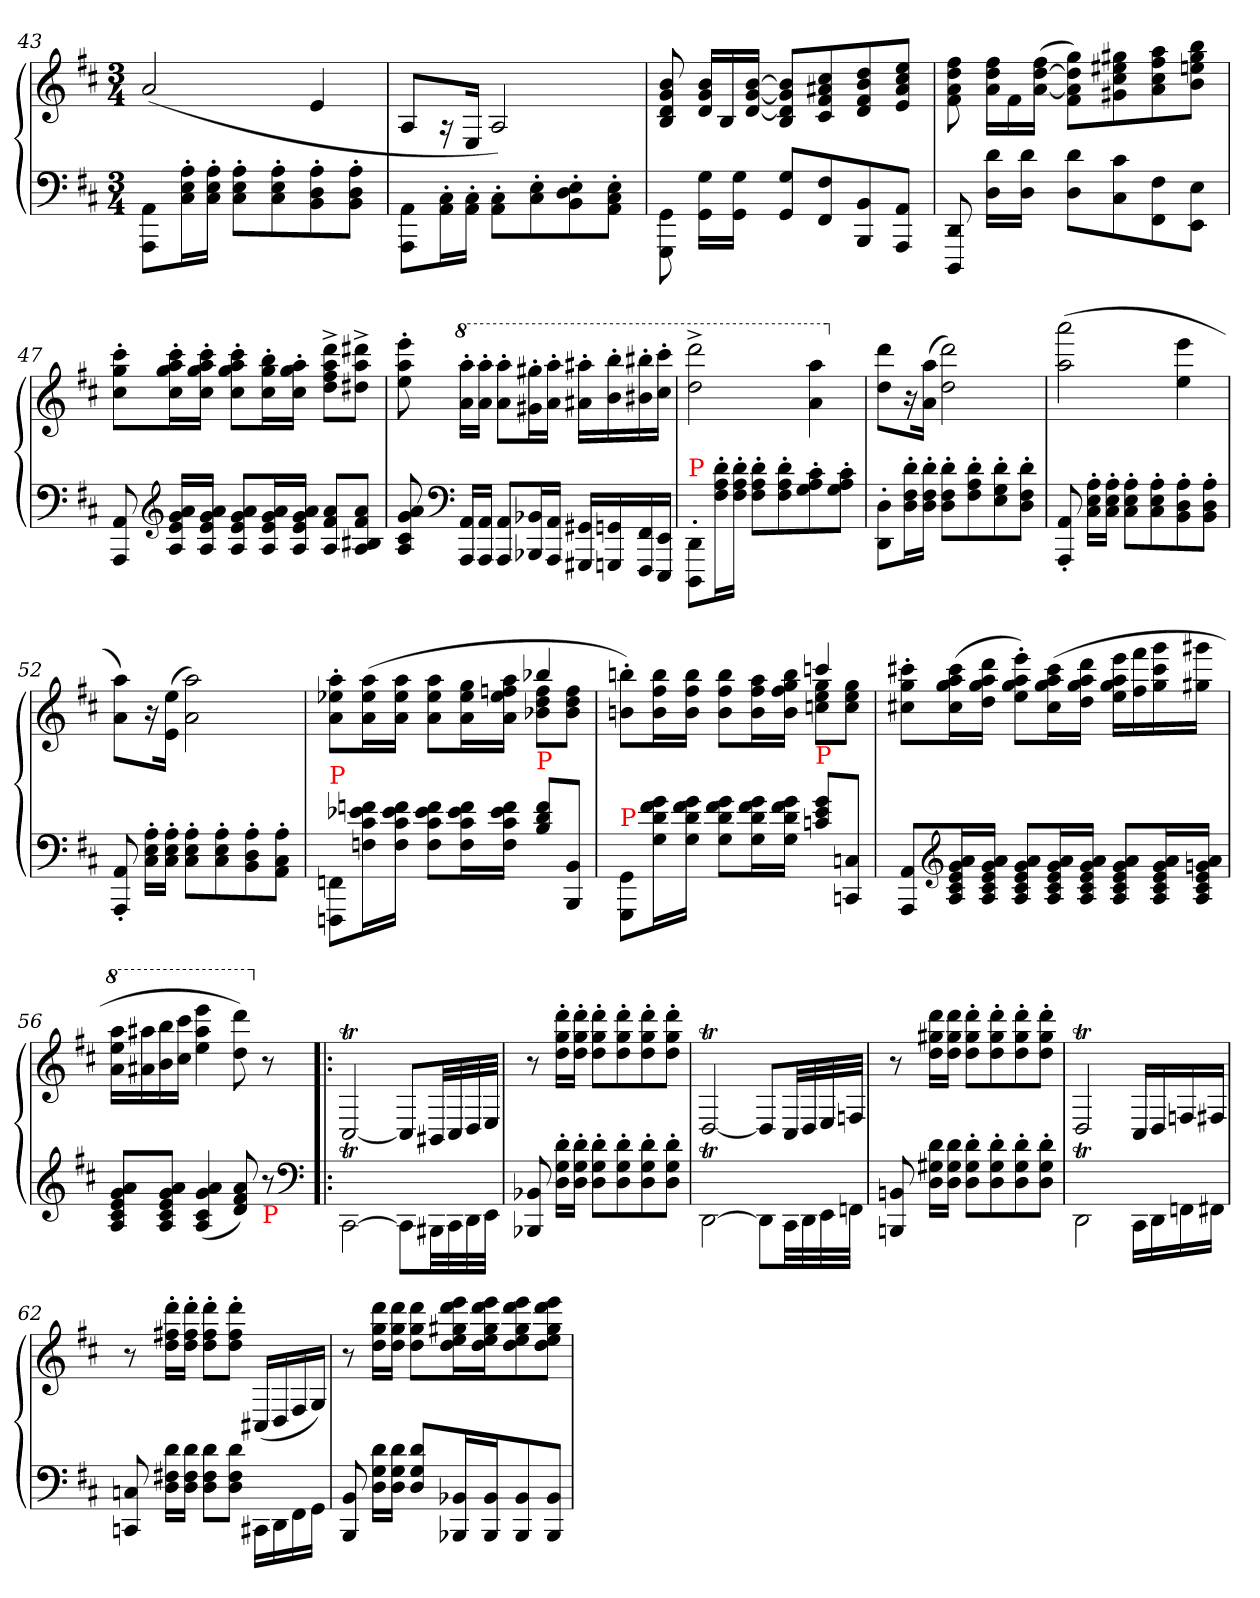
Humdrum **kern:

**kern	**kern
*part1	*part1
*staff2	*staff1
*clefF4	*clefG2
*k[f#c#]	*k[f#c#]
*M3/4	*M3/4
=43	=43
8AA\ 8AAA\L	(>2a
16A'\ 16E'\ 16C#'\L	.
16A'\ 16E'\ 16C#'\JJ	.
8A' 8E' 8C#'L	.
8A' 8E' 8C#'	.
8A' 8D' 8BB'	4e
8A' 8D' 8BB'J	.
=44	=44
8AA\ 8AAA\L	8A/L
16C#' 16AA'L	16rA
16C#'\ 16AA'\JJ	16E/Jk
8C#'\ 8AA'\L	2A/)
8E'\ 8C#'\	.
8E'\ 8D'\ 8BB'\	.
8E'\ 8C#'\ 8AA'\J	.
=45	=45
8GG\ 8GGG\	8b/ 8g/ 8d/ 8B/
*	*Xtuplet
16G\ 16GG\LL	24b 24g 24dLL
.	24B
16G 16GGJJ	.
.	[24b [24g [24dJJ
8G 8GGL	8b] 8g] 8d] 8BL
8F# 8FF#	8cc# 8a#X 8f# 8c#
8BB 8BBB	8dd 8b 8f# 8d
8AA 8AAAJ	8ee 8cc# 8a# 8eJ
=46	=46
8DD 8DDD	8ff# 8dd 8a 8f#
16d 16DLL	24ff# 24dd 24aLL
.	24f#
16d 16DJJ	.
.	(>24ff# [24dd [24aJJ
8d 8DL	8gg 8dd] 8a] 8f#L)
8c# 8C#	8gg#X 8ee#X 8cc# 8g#j
8F# 8FF#	8aa 8ff# 8cc# 8a
8E 8EEJ	8bb 8gg# 8een 8bJ
=47	=47
8AA 8AAA	8ccc#' 8gg' 8cc#'L
*clefG2	*
16a 16g 16e 16ALL	16ccc#' 16aa' 16gg' 16cc#'L
16a 16g 16e 16AJJ	16ccc#' 16aa' 16gg' 16cc#'JJ
8a 8g 8e 8AL	8ccc#' 8aa' 8gg' 8cc#'L
16a 16g 16e 16AL	16bb' 16gg' 16cc#'L
16a 16g 16e 16AJJ	16aa' 16gg' 16cc#'JJ
8a 8f# 8AL	8ddd^ 8aa^ 8ff#^ 8dd^L
8a 8f# 8B#X 8AJ	8ddd#X^ 8aa^ 8dd#X^J
=48	=48
8a 8g 8c# 8A	8eee' 8aa' 8ee'
*clefF4	*
*	*8va
16AA 16AAALL	16aaa' 16aa'LL
16AA 16AAAJJ	16aaa' 16aa'JJ
8AA 8AAAL	8aaa' 8aa'L
16BB-X 16BBB-XL	16ggg#X' 16gg#X'L
16AA 16AAAJJ	16aaa' 16aa'JJ
16GG#X 16GGG#XLL	16aaa#X' 16aa#X'LL
16GGn 16GGGn	16bbb' 16bb'
16FF# 16FFF#	16bbb#X' 16bb#X'
16EE 16EEEJJ	16cccc#' 16ccc#'JJ
=49	=49
!LO:TX:a:color=red:t=P	!
8DD'/ 8DDD'/L	2dddd^ 2ddd^
16d'>\ 16A'>\ 16F#'>\L	.
16d'>\ 16A'>\ 16F#'>\JJ	.
8d' 8A' 8F#'L	.
8d' 8A' 8F#'	.
8c#' 8A' 8G'	4aaa 4aa
8c#' 8A' 8G'J	.
=50	=50
*	*X8va
8D' 8DD'L	8ddd 8ddL
16d' 16F#' 16D'L	16r
16d' 16F#' 16D'JJ	(>16aa 16aJk
8d' 8F#' 8D'L	2ddd 2dd)
8d' 8A' 8F#'	.
8d' 8G' 8E'	.
8d' 8F#' 8D'J	.
=51	=51
8AA' 8AAA'	(>2aaa 2aa
16A' 16E' 16C#'LL	.
16A' 16E' 16C#'JJ	.
8A' 8E' 8C#'L	.
8A' 8E' 8C#'	.
8A' 8D' 8BB'	4eee 4ee
8A' 8D' 8BB'J	.
=52	=52
8AA' 8AAA'	8aa 8aL)
16A' 16E' 16C#'LL	16r
16A' 16E' 16C#'JJ	(>16ee 16eJk
8A' 8E' 8C#'L	2aa 2a)
8A' 8E' 8C#'	.
8A' 8D' 8BB'	.
8A' 8C#' 8AA'J	.
=53	=53
*	*^
!LO:TX:a:color=red:t=P	!	!
8FFn/ 8FFFn/L	2ryy	8aa' 8ee-X' 8a'L
16fnj\ 16e-X\ 16c#\ 16Fnj\L	.	(>16aa 16ee- 16aL
16f\ 16e-\ 16c#\ 16F\JJ	.	16aa 16ee- 16aJJ
8f 8e- 8c# 8FL	.	8aa 8ee- 8aL
16f 16e- 16c# 16FL	.	16gg 16ee- 16aL
16f 16e- 16c# 16FJJ	.	16aa 16ff 16ee- 16aJJ
!LO:TX:a:color=red:t=P	!	!
8f\ 8d\ 8B\L	4bb-X	8ff 8dd 8b-jL
8BB/ 8BBB/J	.	8ff 8dd 8b-J
=54	=54	=54
!LO:TX:a:color=red:t=P	!	!
8GG/ 8GGG/L	2ryy	8bbn' 8bn'L)
16g\ 16f#\ 16d\ 16G\L	.	16bb 16ff# 16bL)
16g\ 16f#\ 16d\ 16G\JJ	.	16bb 16ff# 16bJJ
8g 8f# 8d 8GL	.	8bb 8ff# 8bL
16g 16f# 16d 16GL	.	16aa 16ff# 16bL
16g 16f# 16d 16GJJ	.	16bb 16gg 16ff# 16bJJ
!LO:TX:a:color=red:t=P	!	!
8g\ 8e\ 8cn\L	(>4cccn	8gg 8ee 8ccnjL
8Cn/ 8CCn/J	.	8gg 8ee 8ccJ
*	*v	*v
=55	=55
8AA 8AAAL	8ccc#X' 8gg' 8cc#X'L
*clefG2	*
16a 16g 16e 16c# 16AL	(>16ccc# 16aa 16gg 16cc#L
16a 16g 16e 16c# 16AJJ	16ddd 16aa 16gg 16ddJJ
8a 8g 8e 8c# 8AL	8eee' 8aa' 8gg' 8ee'L)
16a 16g 16e 16c# 16AL	(>16ccc# 16aa 16gg 16cc#L
16a 16g 16e 16c# 16AJJ	16ddd 16aa 16gg 16ddJJ
8a 8g 8e 8c# 8AL	16eee 16aa 16gg 16eeLL
.	16fff# 16ff#
16a 16g 16e 16c# 16AL	16ggg 16ccc# 16gg
16a 16gn 16e 16c# 16AJJ	16ggg#X 16gg#XJJ
=56	=56
*	*8va
8a 8g 8e 8c# 8AL	16aaa 16eee 16aaLL
.	16aaa#X 16aa#X
8a 8g 8e 8c# 8AJ	16bbb 16bb
.	16cccc# 16ccc#JJ
(<4a 4g 4c# 4A	4eeee 4aaa# 4eee
8a 8f# 8d)	8dddd 8ddd)
*	*X8va
!LO:TX:b:color=red:t=P	!
8r	8r
*clefF4	*
=57!|:	=57!|:
[2CC#t\	[2C#t/
8CC#\L]	8C#/L]
32BBB#XLL	32BB#XLL
32CC#\	32C#/
32DD\	32D/
32EE\JJJ	32E/JJJ
=58	=58
8BB-X 8BBB-X	8r
16d' 16G' 16D'LL	16ddd' 16gg' 16dd'LL
16d' 16G' 16D'JJ	16ddd' 16gg' 16dd'JJ
8d' 8G' 8D'L	8ddd' 8gg' 8dd'L
8d' 8G' 8D'	8ddd' 8gg' 8dd'
8d' 8G' 8D'	8ddd' 8gg' 8dd'
8d' 8G' 8D'J	8ddd' 8gg' 8dd'J
=59	=59
[2DDT\	[2DT/
8DD\L]	8D/L]
32CC#\LL	32C#/LL
32DD\	32D/
32EE\	32E/
32FFn\JJJ	32Fn/JJJ
=60	=60
8BBn 8BBBn	8r
16d 16G#X 16DLL	16ddd 16gg#X 16ddLL
16d 16G# 16DJJ	16ddd 16gg# 16ddJJ
8d' 8G#' 8D'L	8ddd' 8gg#' 8dd'L
8d' 8G#' 8D'	8ddd' 8gg#' 8dd'
8d' 8G#' 8D'	8ddd' 8gg#' 8dd'
8d' 8G#' 8D'J	8ddd' 8gg#' 8dd'J
=61	=61
2DDT\	2DT/
16CC#\LL	16C#/LL
16DD\	16D/
16FFn\	16Fn/
16FF#XJJ	16F#XJJ
=62	=62
8Cn 8CCn	8r
16d 16F#X 16DLL	16ddd' 16ff#X' 16dd'LL
16d 16F# 16DJJ	16ddd' 16ff#' 16dd'JJ
8d 8F# 8DL	8ddd' 8ff#' 8dd'L
8d 8F# 8DJ	8ddd' 8ff#' 8dd'J
16CC#XLL	(>16C#XLL
16DD\	16D/
16FF#\	16F#/
16GG\JJ	16G/JJ)
=63	=63
8BB 8BBB	8r
16d 16G 16DLL	16ddd 16gg 16ddLL
16d 16G 16DJJ	16ddd 16gg 16ddJJ
8d 8G 8DL	8ddd 8gg 8ddL
16BB-X 16BBB-XL	16eee 16ddd 16gg#X 16ee 16ddL
16BB- 16BBB-J	16eee 16ddd 16gg# 16ee 16ddJ
8BB- 8BBB-	8eee 8ddd 8gg# 8ee 8dd
8BB- 8BBB-J	8eee 8ddd 8gg# 8ee 8ddJ
=	=
*-	*-
